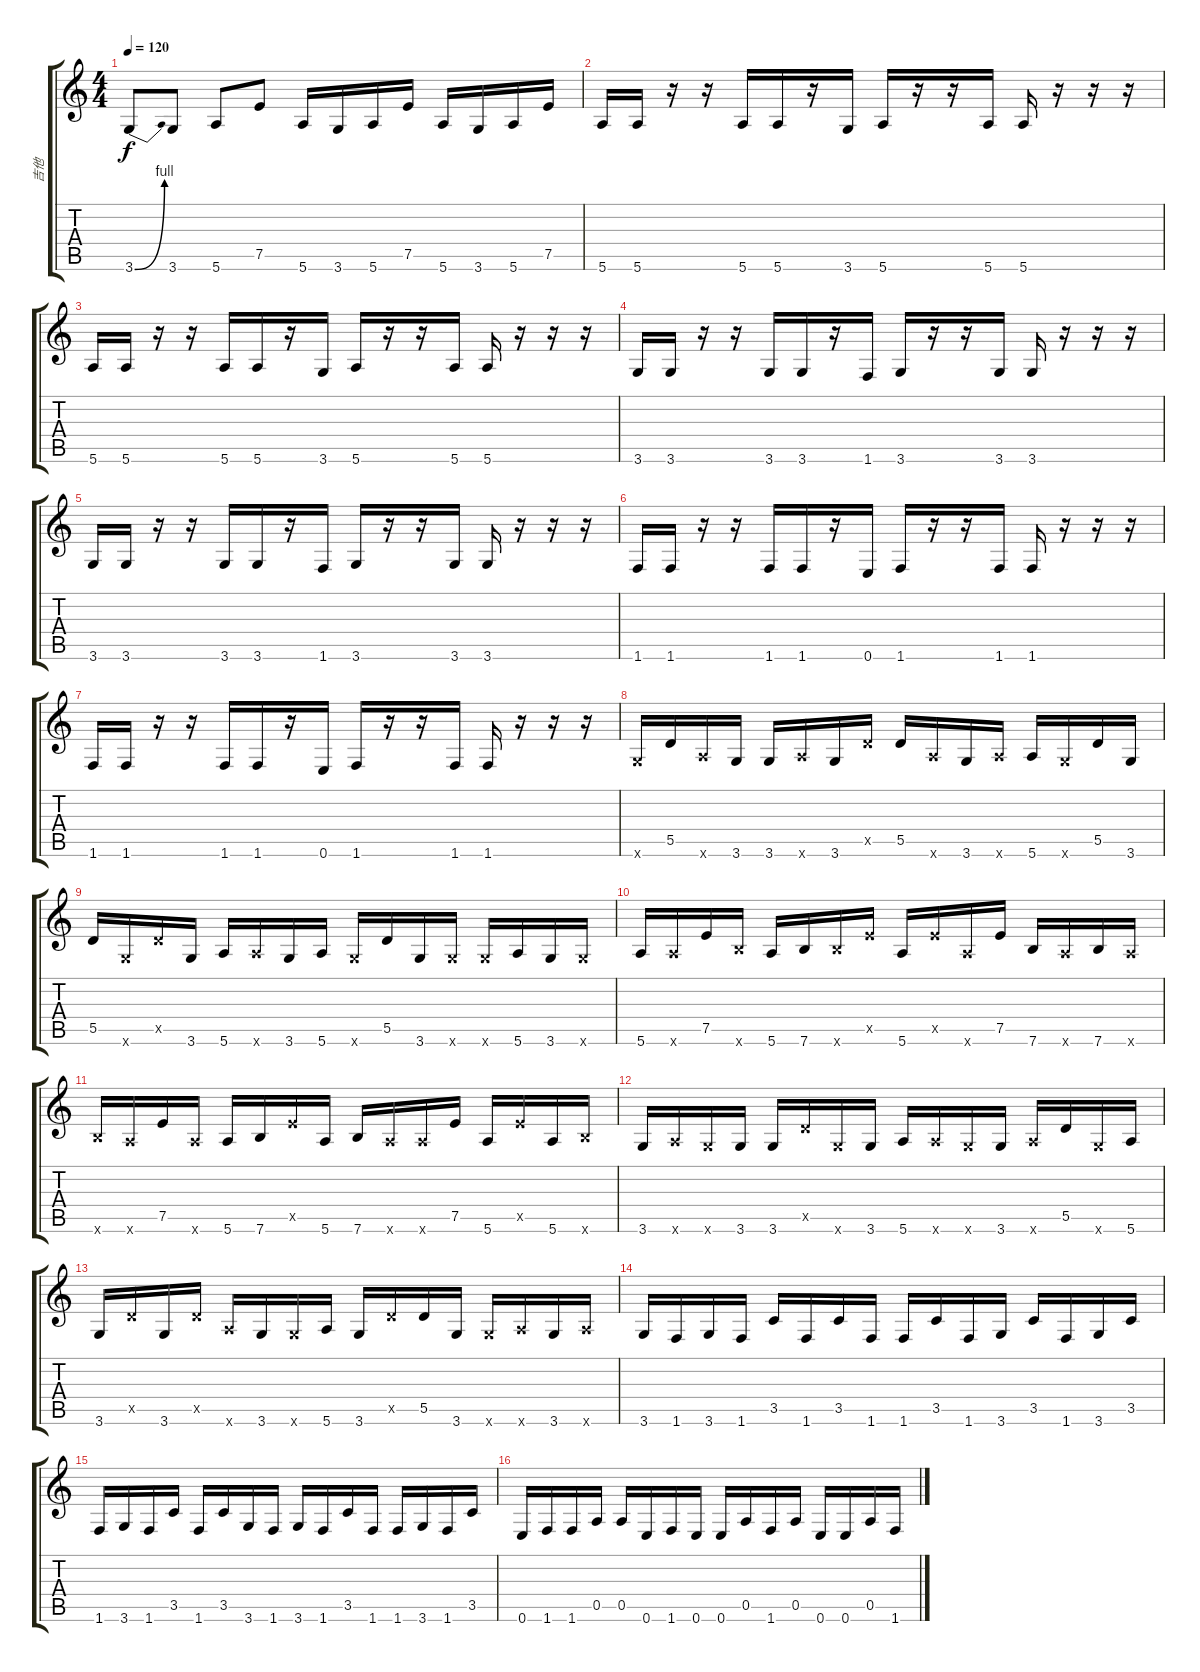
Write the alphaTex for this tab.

\track ("吉他" "吉他") {instrument overdrivenguitar}
\staff {score tabs}
\tuning (E4 B3 G3 D3 A2 E2) {hide}
\ts (4 4)
\tempo 120
\clef g2
\ks c
3.6{be (bend 0 0 60 4)}.8{dy f instrument overdrivenguitar} 3.6.8 5.6.8 7.5.8 5.6.16 3.6.16 5.6.16 7.5.16 5.6.16 3.6.16 5.6.16 7.5.16 |
5.6.16 5.6.16 r.16 r.16 5.6.16 5.6.16 r.16 3.6.16 5.6.16 r.16 r.16 5.6.16 5.6.16 r.16 r.16 r.16 |
5.6.16 5.6.16 r.16 r.16 5.6.16 5.6.16 r.16 3.6.16 5.6.16 r.16 r.16 5.6.16 5.6.16 r.16 r.16 r.16 |
3.6.16 3.6.16 r.16 r.16 3.6.16 3.6.16 r.16 1.6.16 3.6.16 r.16 r.16 3.6.16 3.6.16 r.16 r.16 r.16 |
3.6.16 3.6.16 r.16 r.16 3.6.16 3.6.16 r.16 1.6.16 3.6.16 r.16 r.16 3.6.16 3.6.16 r.16 r.16 r.16 |
1.6.16 1.6.16 r.16 r.16 1.6.16 1.6.16 r.16 0.6.16 1.6.16 r.16 r.16 1.6.16 1.6.16 r.16 r.16 r.16 |
1.6.16 1.6.16 r.16 r.16 1.6.16 1.6.16 r.16 0.6.16 1.6.16 r.16 r.16 1.6.16 1.6.16 r.16 r.16 r.16 |
3.6{x}.16 5.5.16 5.6{x}.16 3.6.16 3.6.16 5.6{x}.16 3.6.16 5.5{x}.16 5.5.16 5.6{x}.16 3.6.16 5.6{x}.16 5.6.16 3.6{x}.16 5.5.16 3.6.16 |
5.5.16 3.6{x}.16 5.5{x}.16 3.6.16 5.6.16 5.6{x}.16 3.6.16 5.6.16 3.6{x}.16 5.5.16 3.6.16 3.6{x}.16 3.6{x}.16 5.6.16 3.6.16 3.6{x}.16 |
5.6.16 5.6{x}.16 7.5.16 7.6{x}.16 5.6.16 7.6.16 7.6{x}.16 7.5{x}.16 5.6.16 7.5{x}.16 5.6{x}.16 7.5.16 7.6.16 5.6{x}.16 7.6.16 5.6{x}.16 |
7.6{x}.16 5.6{x}.16 7.5.16 5.6{x}.16 5.6.16 7.6.16 7.5{x}.16 5.6.16 7.6.16 5.6{x}.16 5.6{x}.16 7.5.16 5.6.16 7.5{x}.16 5.6.16 7.6{x}.16 |
3.6.16 5.6{x}.16 3.6{x}.16 3.6.16 3.6.16 5.5{x}.16 3.6{x}.16 3.6.16 5.6.16 5.6{x}.16 3.6{x}.16 3.6.16 5.6{x}.16 5.5.16 3.6{x}.16 5.6.16 |
3.6.16 5.5{x}.16 3.6.16 5.5{x}.16 5.6{x}.16 3.6.16 3.6{x}.16 5.6.16 3.6.16 5.5{x}.16 5.5.16 3.6.16 3.6{x}.16 5.6{x}.16 3.6.16 5.6{x}.16 |
3.6.16 1.6.16 3.6.16 1.6.16 3.5.16 1.6.16 3.5.16 1.6.16 1.6.16 3.5.16 1.6.16 3.6.16 3.5.16 1.6.16 3.6.16 3.5.16 |
1.6.16 3.6.16 1.6.16 3.5.16 1.6.16 3.5.16 3.6.16 1.6.16 3.6.16 1.6.16 3.5.16 1.6.16 1.6.16 3.6.16 1.6.16 3.5.16 |
0.6.16 1.6.16 1.6.16 0.5.16 0.5.16 0.6.16 1.6.16 0.6.16 0.6.16 0.5.16 1.6.16 0.5.16 0.6.16 0.6.16 0.5.16 1.6.16
